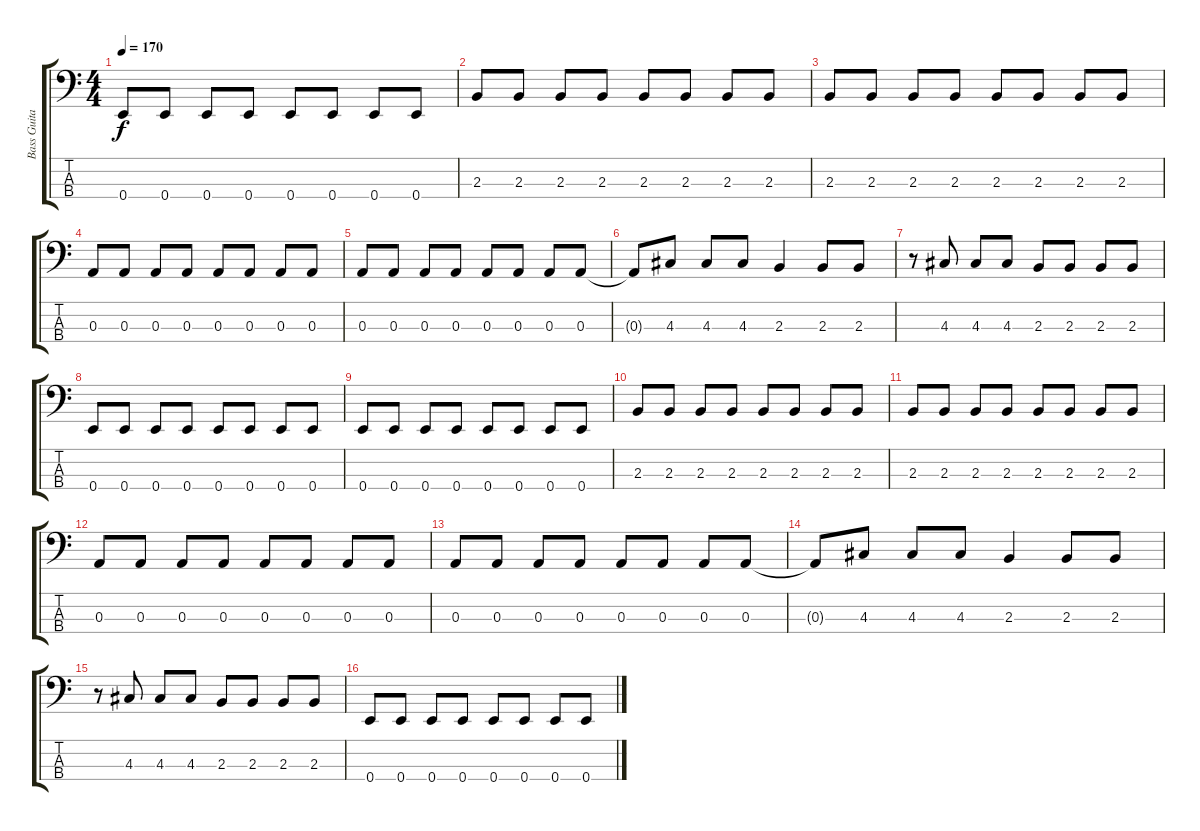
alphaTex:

\track ("Bass Guitar" "Bass Guita") {instrument electricbasspick}
\staff {score tabs}
\tuning (G2 D2 A1 E1) {hide}
\ts (4 4)
\tempo 170
\clef f4
\ks c
0.4.8{dy f} 0.4.8 0.4.8 0.4.8 0.4.8 0.4.8 0.4.8 0.4.8 |
2.3.8 2.3.8 2.3.8 2.3.8 2.3.8 2.3.8 2.3.8 2.3.8 |
2.3.8 2.3.8 2.3.8 2.3.8 2.3.8 2.3.8 2.3.8 2.3.8 |
0.3.8 0.3.8 0.3.8 0.3.8 0.3.8 0.3.8 0.3.8 0.3.8 |
0.3.8 0.3.8 0.3.8 0.3.8 0.3.8 0.3.8 0.3.8 0.3.8 |
0.3{t}.8 4.3.8 4.3.8 4.3.8 2.3.4 2.3.8 2.3.8 |
r.8 4.3.8 4.3.8 4.3.8 2.3.8 2.3.8 2.3.8 2.3.8 |
0.4.8 0.4.8 0.4.8 0.4.8 0.4.8 0.4.8 0.4.8 0.4.8 |
0.4.8 0.4.8 0.4.8 0.4.8 0.4.8 0.4.8 0.4.8 0.4.8 |
2.3.8 2.3.8 2.3.8 2.3.8 2.3.8 2.3.8 2.3.8 2.3.8 |
2.3.8 2.3.8 2.3.8 2.3.8 2.3.8 2.3.8 2.3.8 2.3.8 |
0.3.8 0.3.8 0.3.8 0.3.8 0.3.8 0.3.8 0.3.8 0.3.8 |
0.3.8 0.3.8 0.3.8 0.3.8 0.3.8 0.3.8 0.3.8 0.3.8 |
0.3{t}.8 4.3.8 4.3.8 4.3.8 2.3.4 2.3.8 2.3.8 |
r.8 4.3.8 4.3.8 4.3.8 2.3.8 2.3.8 2.3.8 2.3.8 |
0.4.8 0.4.8 0.4.8 0.4.8 0.4.8 0.4.8 0.4.8 0.4.8
